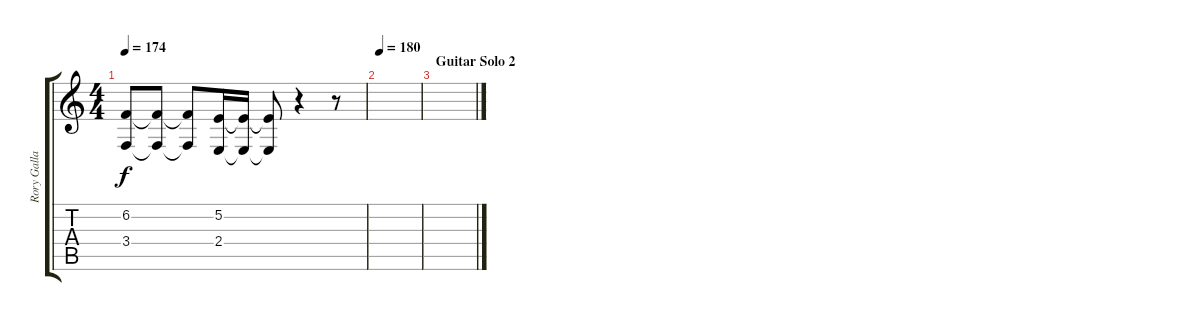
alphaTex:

\track ("Rory Gallagher Vocals" "Rory Galla") {instrument cello}
\staff {score tabs}
\tuning (E4 B3 G3 D3 A2 E2) {hide}
\ts (4 4)
\tempo 174
\clef g2
\ks c
(6.2{t} 3.4{t}).8{dy f} (6.2{t} 3.4{t}).8 (6.2{t} 3.4{t}).8 (5.2 2.4).16 (5.2{t} 2.4{t}).16 (5.2{t} 2.4{t}).8 r.4 r.8 |
\tempo 180
|
\section ("" "Guitar Solo 2")
